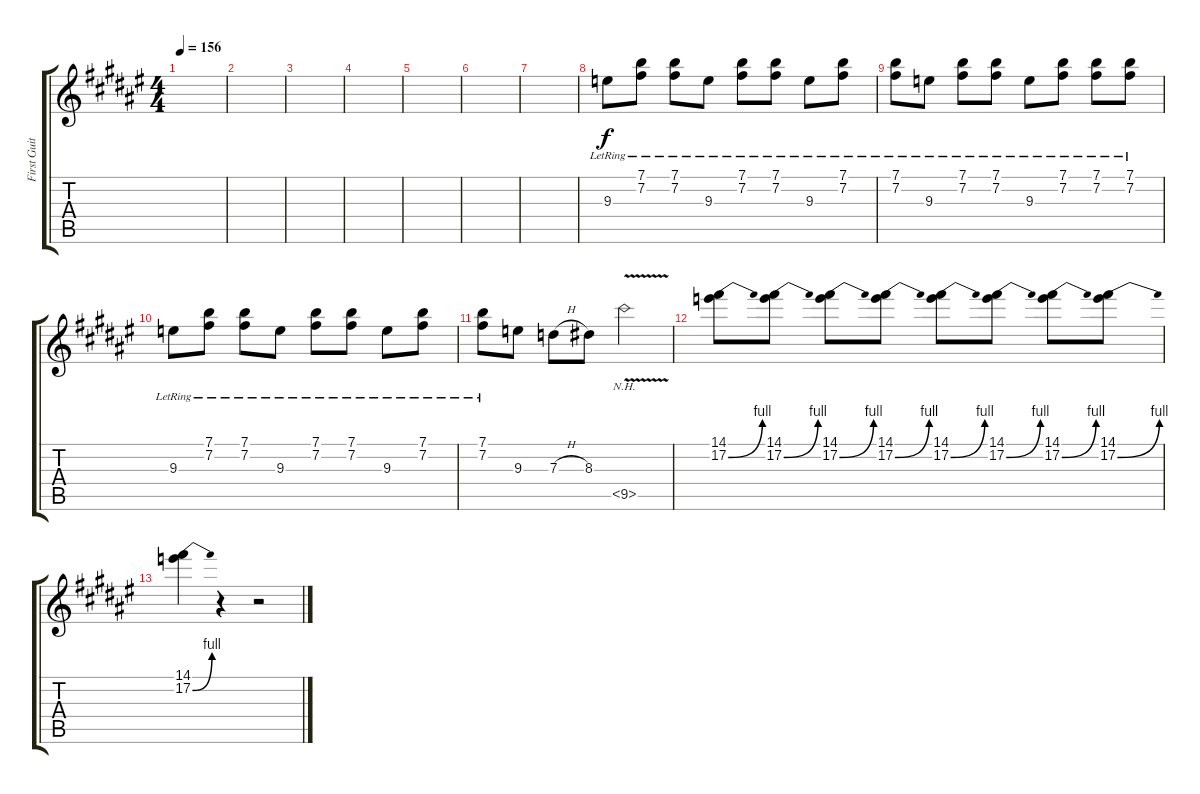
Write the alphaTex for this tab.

\track ("First Guitar" "First Guit") {instrument distortionguitar}
\staff {score tabs}
\tuning (E4 B3 G3 D3 A2 E2) {hide}
\ts (4 4)
\tempo 156
\clef g2
\ks f#
|
|
|
|
|
|
|
9.3{lr}.8{balance 12 instrument electricguitarclean} (7.1{lr} 7.2{lr}).8 (7.1{lr} 7.2{lr}).8 9.3{lr}.8 (7.1{lr} 7.2{lr}).8 (7.1{lr} 7.2{lr}).8 9.3{lr}.8 (7.1{lr} 7.2{lr}).8 |
(7.1 7.2{lr}).8 9.3{lr}.8 (7.1{lr} 7.2{lr}).8 (7.1{lr} 7.2{lr}).8 9.3{lr}.8 (7.1{lr} 7.2{lr}).8 (7.1{lr} 7.2{lr}).8 (7.1{lr} 7.2{lr}).8 |
9.3{lr}.8 (7.1{lr} 7.2{lr}).8 (7.1{lr} 7.2{lr}).8 9.3{lr}.8 (7.1{lr} 7.2{lr}).8 (7.1{lr} 7.2{lr}).8 9.3{lr}.8 (7.1{lr} 7.2{lr}).8 |
(7.1{lr} 7.2{lr}).8 9.3.8{balance 12 instrument overdrivenguitar} 7.3{h}.8 8.3.8 9.5{nh v}.2 |
(14.1 17.2{be (bend 0 0 60 4)}).8 (14.1 17.2{be (bend 0 0 60 4)}).8 (14.1 17.2{be (bend 0 0 60 4)}).8 (14.1 17.2{be (bend 0 0 60 4)}).8 (14.1 17.2{be (bend 0 0 60 4)}).8 (14.1 17.2{be (bend 0 0 60 4)}).8 (14.1 17.2{be (bend 0 0 60 4)}).8 (14.1 17.2{be (bend 0 0 60 4)}).8 |
(14.1 17.2{be (bend 0 0 60 4)}).4 r.4 r.2
